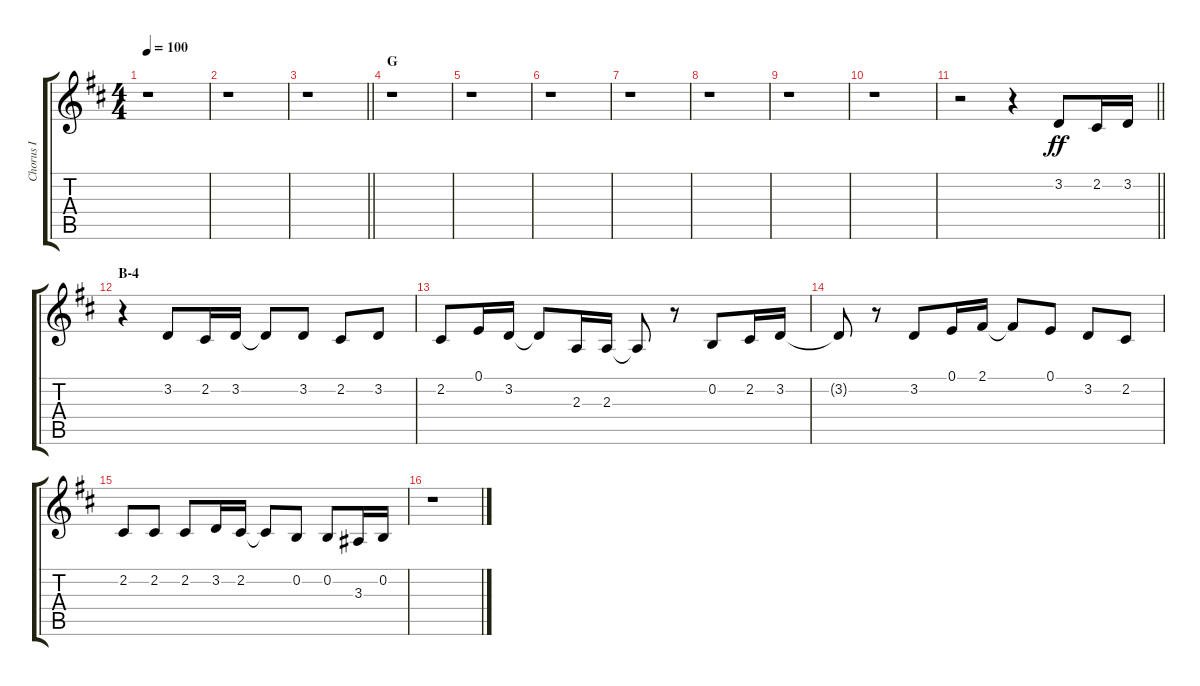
\track ("Chorus I" "Chorus I") {instrument voiceoohs}
\staff {score tabs}
\tuning (E4 B3 G3 D3 A2 E2) {hide}
\ts (4 4)
\tempo 100
\clef g2
\ks d
r.1{dy f} |
r.1 |
\barLineRight lightlight
r.1 |
\section ("" "G")
r.1 |
r.1 |
r.1 |
r.1 |
r.1 |
r.1 |
r.1 |
\barLineRight lightlight
r.2 r.4 3.2.8{dy ff} 2.2.16 3.2.16 |
\section ("" "B-4")
r.4 3.2.8 2.2.16 3.2.16 3.2{t}.8 3.2.8 2.2.8 3.2.8 |
2.2.8 0.1.16 3.2.16 3.2{t}.8 2.3.16 2.3.16 2.3{t}.8 r.8 0.2.8 2.2.16 3.2.16 |
3.2{t}.8 r.8 3.2.8 0.1.16 2.1.16 2.1{t}.8 0.1.8 3.2.8 2.2.8 |
2.2.8 2.2.8 2.2.8 3.2.16 2.2.16 2.2{t}.8 0.2.8 0.2.8 3.3.16 0.2.16 |
r.1
